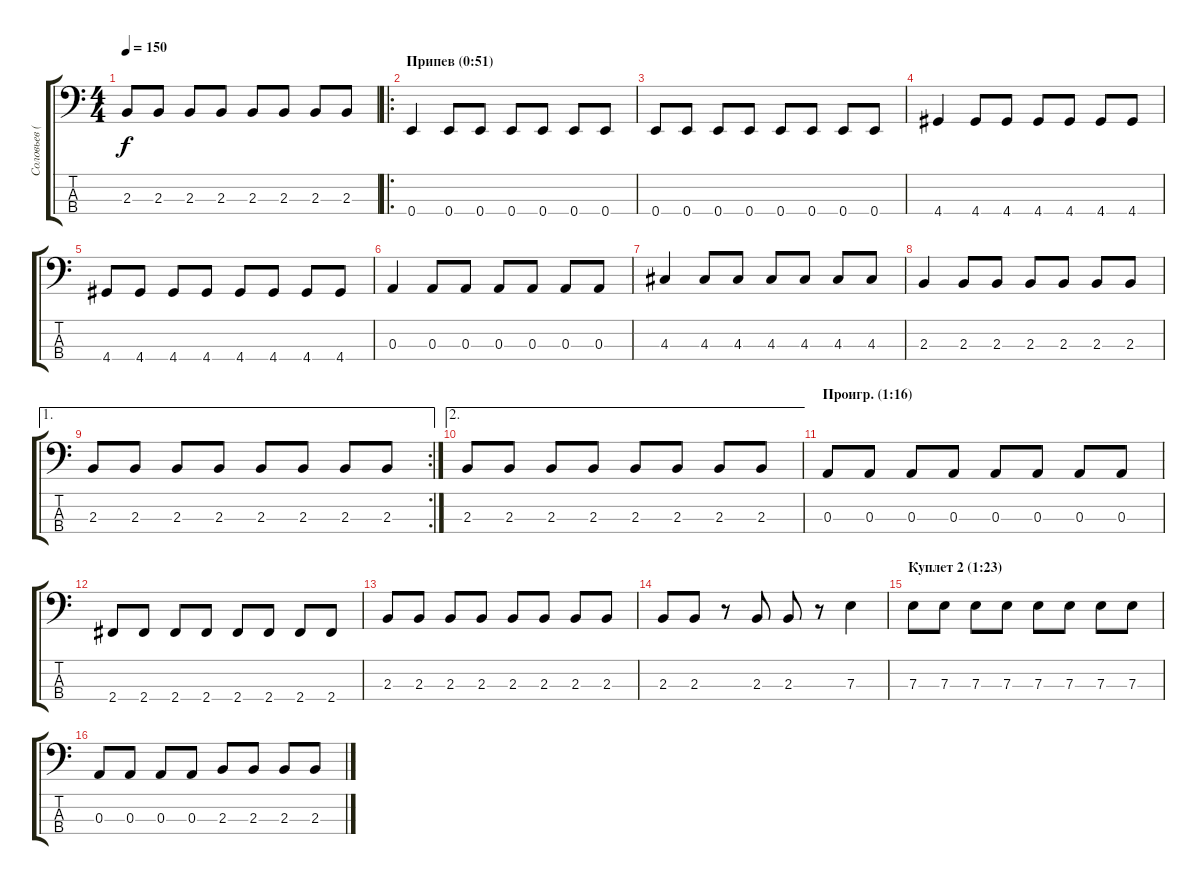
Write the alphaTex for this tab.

\track ("Соловьев (Бас гитара)" "Соловьев (") {instrument electricbasspick}
\staff {score tabs}
\tuning (G2 D2 A1 E1) {hide}
\ts (4 4)
\tempo 150
\clef f4
\ks c
2.3.8{dy f} 2.3.8 2.3.8 2.3.8 2.3.8 2.3.8 2.3.8 2.3.8 |
\ro
\section ("" "Припев (0:51)")
0.4.4 0.4.8 0.4.8 0.4.8 0.4.8 0.4.8 0.4.8 |
0.4.8 0.4.8 0.4.8 0.4.8 0.4.8 0.4.8 0.4.8 0.4.8 |
4.4.4 4.4.8 4.4.8 4.4.8 4.4.8 4.4.8 4.4.8 |
4.4.8 4.4.8 4.4.8 4.4.8 4.4.8 4.4.8 4.4.8 4.4.8 |
0.3.4 0.3.8 0.3.8 0.3.8 0.3.8 0.3.8 0.3.8 |
4.3.4 4.3.8 4.3.8 4.3.8 4.3.8 4.3.8 4.3.8 |
2.3.4 2.3.8 2.3.8 2.3.8 2.3.8 2.3.8 2.3.8 |
\ae 1
\rc 2
2.3.8 2.3.8 2.3.8 2.3.8 2.3.8 2.3.8 2.3.8 2.3.8 |
\ae 2
2.3.8 2.3.8 2.3.8 2.3.8 2.3.8 2.3.8 2.3.8 2.3.8 |
\section ("" "Проигр. (1:16)")
0.3.8 0.3.8 0.3.8 0.3.8 0.3.8 0.3.8 0.3.8 0.3.8 |
2.4.8 2.4.8 2.4.8 2.4.8 2.4.8 2.4.8 2.4.8 2.4.8 |
2.3.8 2.3.8 2.3.8 2.3.8 2.3.8 2.3.8 2.3.8 2.3.8 |
2.3.8 2.3.8 r.8 2.3.8 2.3.8 r.8 7.3.4 |
\section ("" "Куплет 2 (1:23)")
7.3.8 7.3.8 7.3.8 7.3.8 7.3.8 7.3.8 7.3.8 7.3.8 |
0.3.8 0.3.8 0.3.8 0.3.8 2.3.8 2.3.8 2.3.8 2.3.8
